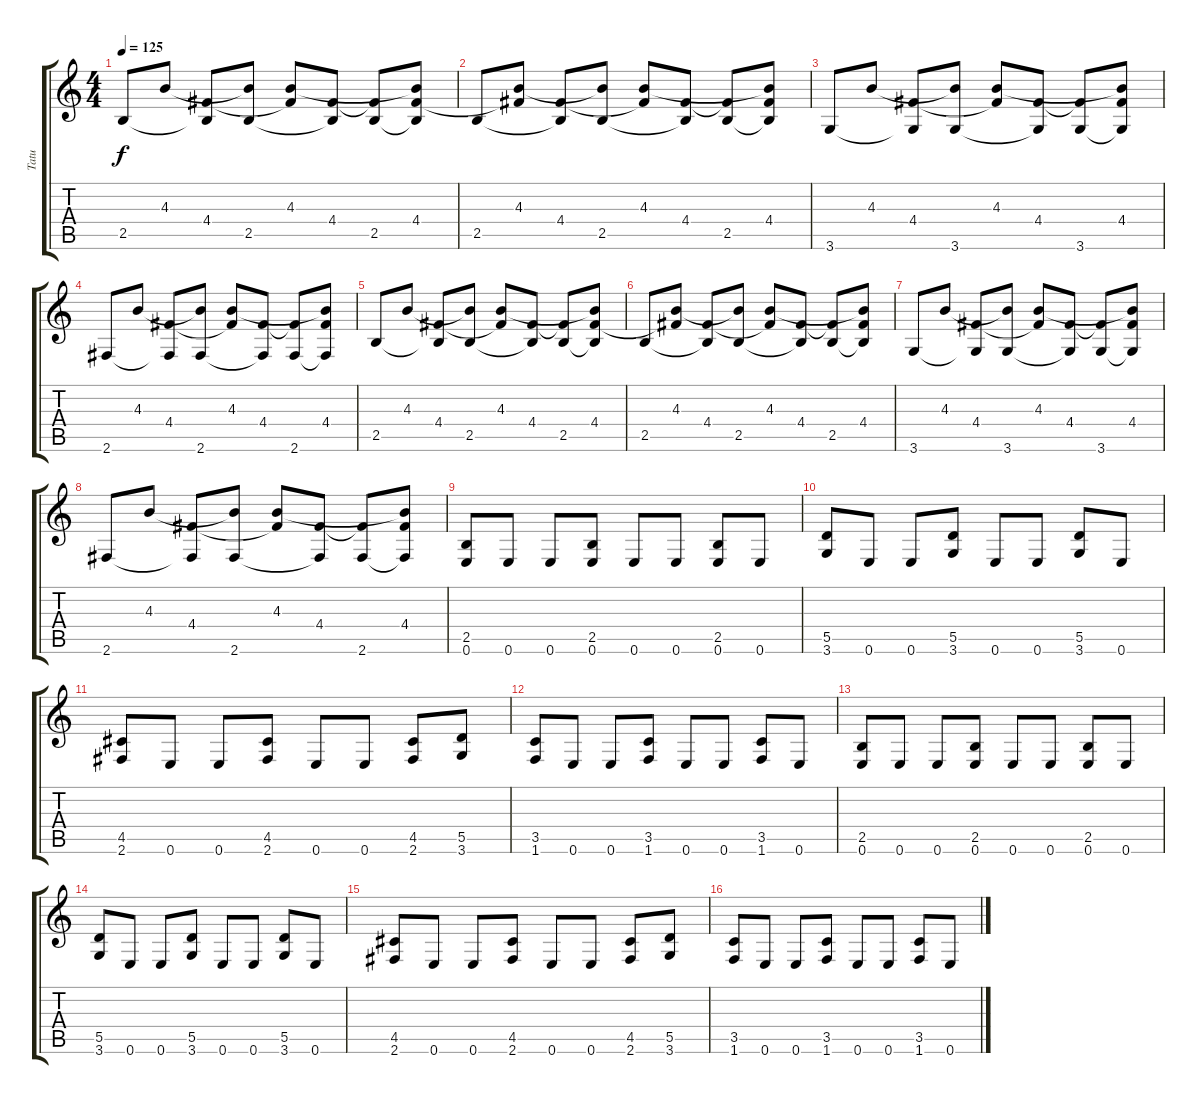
\track ("Tatu" "Tatu") {instrument distortionguitar}
\staff {score tabs}
\tuning (E4 B3 G3 D3 A2 E2) {hide}
\ts (4 4)
\tempo 125
\clef g2
\ks c
2.5.8{dy f instrument distortionguitar} 4.3.8 (4.4 2.5{t}).8 (4.3{t} 2.5).8 (4.3 4.4{t}).8 (4.4 2.5{t}).8 (4.4{t} 2.5).8 (4.3{t} 4.4 2.5{t}).8 |
2.5.8 (4.3 4.4{t}).8 (4.4 2.5{t}).8 (4.3{t} 2.5).8 (4.3 4.4{t}).8 (4.4 2.5{t}).8 (4.4{t} 2.5).8 (4.3{t} 4.4 2.5{t}).8 |
3.6.8 4.3.8 (4.4 3.6{t}).8 (4.3{t} 3.6).8 (4.3 4.4{t}).8 (4.4 3.6{t}).8 (4.4{t} 3.6).8 (4.3{t} 4.4 3.6{t}).8 |
2.6.8 4.3.8 (4.4 2.6{t}).8 (4.3{t} 2.6).8 (4.3 4.4{t}).8 (4.4 2.6{t}).8 (4.4{t} 2.6).8 (4.3{t} 4.4 2.6{t}).8 |
2.5.8 4.3.8 (4.4 2.5{t}).8 (4.3{t} 2.5).8 (4.3 4.4{t}).8 (4.4 2.5{t}).8 (4.4{t} 2.5).8 (4.3{t} 4.4 2.5{t}).8 |
2.5.8 (4.3 4.4{t}).8 (4.4 2.5{t}).8 (4.3{t} 2.5).8 (4.3 4.4{t}).8 (4.4 2.5{t}).8 (4.4{t} 2.5).8 (4.3{t} 4.4 2.5{t}).8 |
3.6.8 4.3.8 (4.4 3.6{t}).8 (4.3{t} 3.6).8 (4.3 4.4{t}).8 (4.4 3.6{t}).8 (4.4{t} 3.6).8 (4.3{t} 4.4 3.6{t}).8 |
2.6.8 4.3.8 (4.4 2.6{t}).8 (4.3{t} 2.6).8 (4.3 4.4{t}).8 (4.4 2.6{t}).8 (4.4{t} 2.6).8 (4.3{t} 4.4 2.6{t}).8 |
(2.5 0.6).8 0.6.8 0.6.8 (2.5 0.6).8 0.6.8 0.6.8 (2.5 0.6).8 0.6.8 |
(5.5 3.6).8 0.6.8 0.6.8 (5.5 3.6).8 0.6.8 0.6.8 (5.5 3.6).8 0.6.8 |
(4.5 2.6).8 0.6.8 0.6.8 (4.5 2.6).8 0.6.8 0.6.8 (4.5 2.6).8 (5.5 3.6).8 |
(3.5 1.6).8 0.6.8 0.6.8 (3.5 1.6).8 0.6.8 0.6.8 (3.5 1.6).8 0.6.8 |
(2.5 0.6).8 0.6.8 0.6.8 (2.5 0.6).8 0.6.8 0.6.8 (2.5 0.6).8 0.6.8 |
(5.5 3.6).8 0.6.8 0.6.8 (5.5 3.6).8 0.6.8 0.6.8 (5.5 3.6).8 0.6.8 |
(4.5 2.6).8 0.6.8 0.6.8 (4.5 2.6).8 0.6.8 0.6.8 (4.5 2.6).8 (5.5 3.6).8 |
(3.5 1.6).8 0.6.8 0.6.8 (3.5 1.6).8 0.6.8 0.6.8 (3.5 1.6).8 0.6.8
